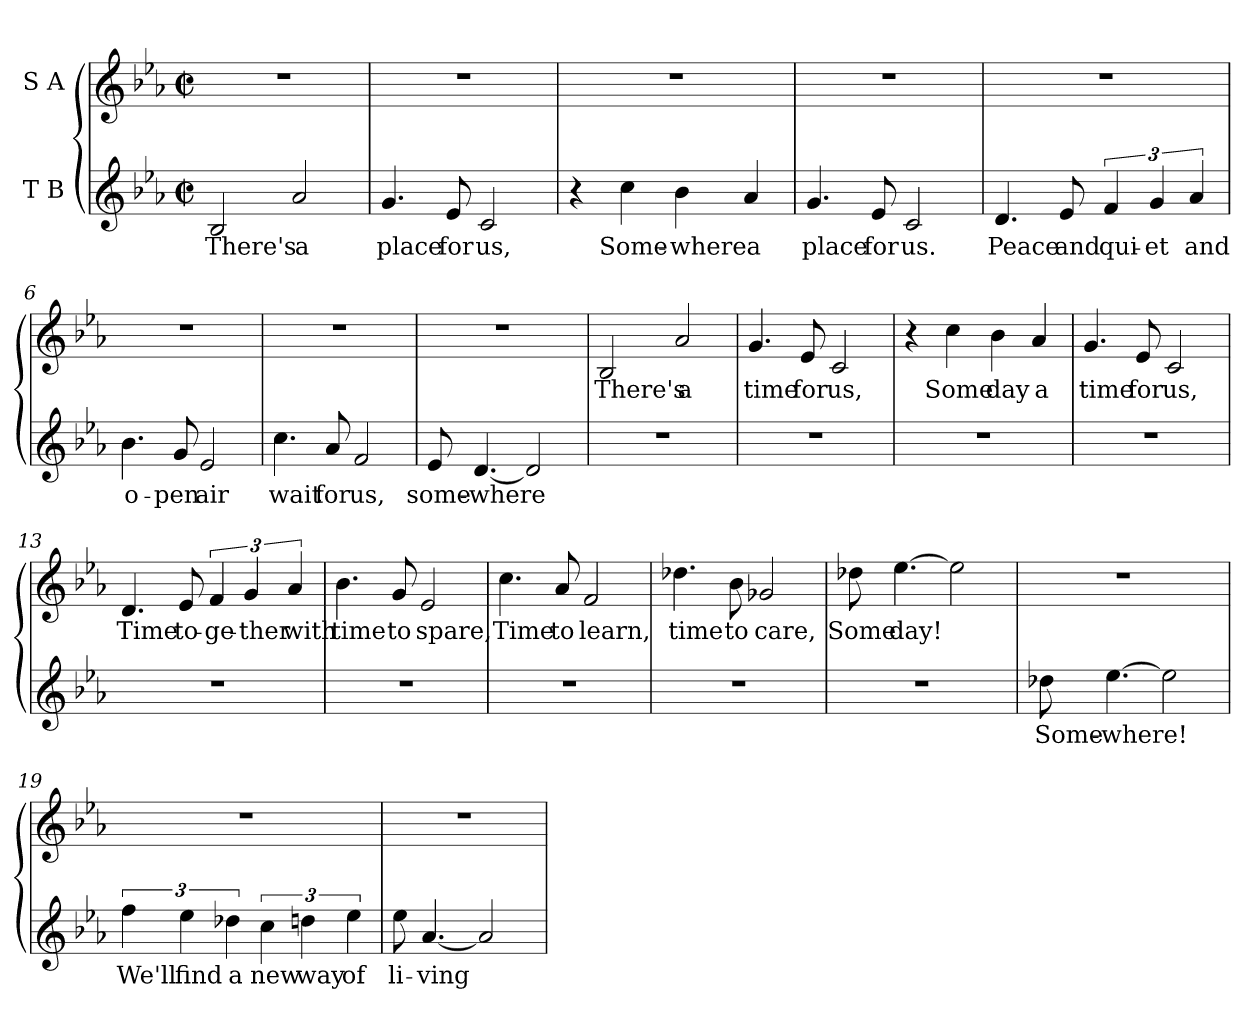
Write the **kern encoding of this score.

**kern	**text	**kern	**text
*part2	*part2	*part1	*part1
*staff2	*staff2	*staff1	*staff1
*I"T B	*	*I"S A	*
*clefG2	*	*clefG2	*
*k[b-e-a-]	*	*k[b-e-a-]	*
*M2/2	*	*M2/2	*
*met(c|)	*	*met(c|)	*
=1	=1	=1	=1
!	!LO:LY:b	!	!
2B-/	There's	1r	.
!	!LO:LY:b	!	!
2a-/	a	.	.
=2	=2	=2	=2
!	!LO:LY:b	!	!
4.g/	place	1r	.
!	!LO:LY:b	!	!
8e-/	for	.	.
!	!LO:LY:b	!	!
2c/	us,	.	.
=3	=3	=3	=3
4r	.	1r	.
!	!LO:LY:b	!	!
4cc\	Some-	.	.
!	!LO:LY:b	!	!
4b-\	-where	.	.
!	!LO:LY:b	!	!
4a-/	a	.	.
=4	=4	=4	=4
!	!LO:LY:b	!	!
4.g/	place	1r	.
!	!LO:LY:b	!	!
8e-/	for	.	.
!	!LO:LY:b	!	!
2c/	us.	.	.
=5	=5	=5	=5
!	!LO:LY:b	!	!
4.d/	Peace	1r	.
!	!LO:LY:b	!	!
8e-/	and	.	.
!	!LO:LY:b	!	!
6f/	qui-	.	.
!	!LO:LY:b	!	!
6g/	-et	.	.
!	!LO:LY:b	!	!
6a-/	and	.	.
=6	=6	=6	=6
!	!LO:LY:b	!	!
4.b-\	o-	1r	.
!	!LO:LY:b	!	!
8g/	-pen	.	.
!	!LO:LY:b	!	!
2e-/	air	.	.
!!LO:LB:g=z
=7	=7	=7	=7
!	!LO:LY:b	!	!
4.cc\	wait	1r	.
!	!LO:LY:b	!	!
8a-/	for	.	.
!	!LO:LY:b	!	!
2f/	us,	.	.
=8	=8	=8	=8
!	!LO:LY:b	!	!
8e-/	some-	1r	.
!	!LO:LY:b	!	!
[4.d/	-where	.	.
2d/]	.	.	.
=9	=9	=9	=9
!	!	!	!LO:LY:b
1r	.	2B-/	There's
!	!	!	!LO:LY:b
.	.	2a-/	a
=10	=10	=10	=10
!	!	!	!LO:LY:b
1r	.	4.g/	time
!	!	!	!LO:LY:b
.	.	8e-/	for
!	!	!	!LO:LY:b
.	.	2c/	us,
=11	=11	=11	=11
1r	.	4r	.
!	!	!	!LO:LY:b
.	.	4cc\	Some
!	!	!	!LO:LY:b
.	.	4b-\	day
!	!	!	!LO:LY:b
.	.	4a-/	a
=12	=12	=12	=12
!	!	!	!LO:LY:b
1r	.	4.g/	time
!	!	!	!LO:LY:b
.	.	8e-/	for
!	!	!	!LO:LY:b
.	.	2c/	us,
!!LO:LB:g=z
=13	=13	=13	=13
!	!	!	!LO:LY:b
1r	.	4.d/	Time
!	!	!	!LO:LY:b
.	.	8e-/	to-
!	!	!	!LO:LY:b
.	.	6f/	-ge-
!	!	!	!LO:LY:b
.	.	6g/	-ther
!	!	!	!LO:LY:b
.	.	6a-/	with
=14	=14	=14	=14
!	!	!	!LO:LY:b
1r	.	4.b-\	time
!	!	!	!LO:LY:b
.	.	8g/	to
!	!	!	!LO:LY:b
.	.	2e-/	spare,
=15	=15	=15	=15
!	!	!	!LO:LY:b
1r	.	4.cc\	Time
!	!	!	!LO:LY:b
.	.	8a-/	to
!	!	!	!LO:LY:b
.	.	2f/	learn,
=16	=16	=16	=16
!	!	!	!LO:LY:b
1r	.	4.dd-X\	time
!	!	!	!LO:LY:b
.	.	8b-\	to
!	!	!	!LO:LY:b
.	.	2g-X/	care,
=17	=17	=17	=17
!	!	!	!LO:LY:b
1r	.	8dd-X\	Some
!	!	!	!LO:LY:b
.	.	[4.ee-\	day!
.	.	2ee-\]	.
!!LO:LB:g=z
=18	=18	=18	=18
!	!LO:LY:b	!	!
8dd-X\	Some-	1r	.
!	!LO:LY:b	!	!
[4.ee-\	-where!	.	.
2ee-\]	.	.	.
=19	=19	=19	=19
!	!LO:LY:b	!	!
6ff\	We'll	1r	.
!	!LO:LY:b	!	!
6ee-\	find	.	.
!	!LO:LY:b	!	!
6dd-X\	a	.	.
!	!LO:LY:b	!	!
6cc\	new	.	.
!	!LO:LY:b	!	!
6ddn\	way	.	.
!	!LO:LY:b	!	!
6ee-\	of	.	.
=20	=20	=20	=20
!	!LO:LY:b	!	!
8ee-\	li-	1r	.
!	!LO:LY:b	!	!
[4.a-/	-ving	.	.
2a-/]	.	.	.
=	=	=	=
*-	*-	*-	*-
